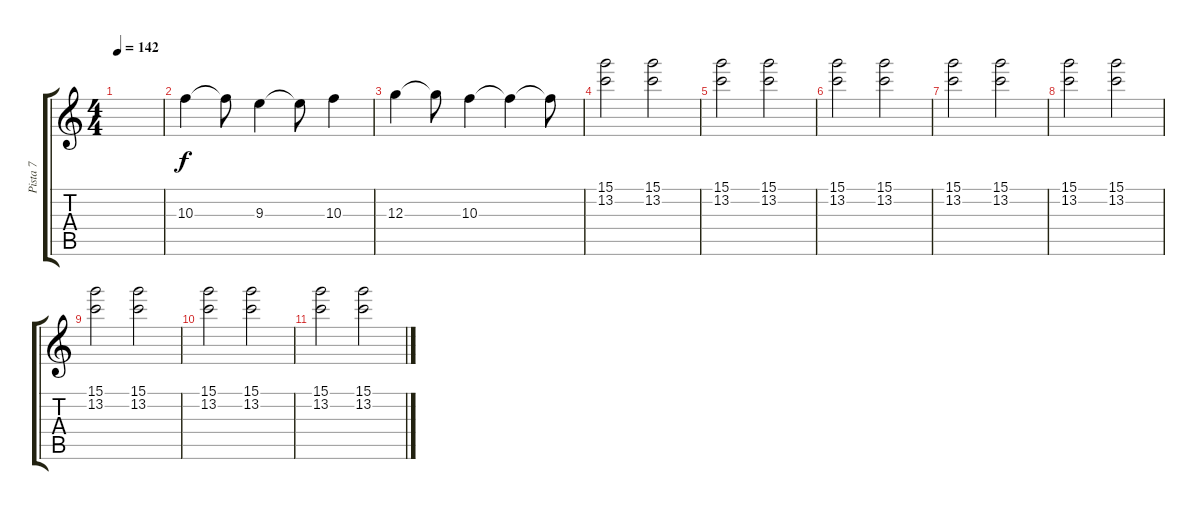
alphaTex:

\track ("Pista 7" "Pista 7") {instrument overdrivenguitar}
\staff {score tabs}
\tuning (E4 B3 G3 D3 A2 E2) {hide}
\ts (4 4)
\tempo 142
\clef g2
\ks c
|
10.3.4{volume 13} 10.3{t}.8 9.3.4 9.3{t}.8 10.3.4 |
12.3.4 12.3{t}.8 10.3.4 10.3{t}.4 10.3{t}.8 |
(15.1 13.2).2{volume 9} (15.1 13.2).2 |
(15.1 13.2).2 (15.1 13.2).2 |
(15.1 13.2).2 (15.1 13.2).2 |
(15.1 13.2).2 (15.1 13.2).2 |
(15.1 13.2).2 (15.1 13.2).2 |
(15.1 13.2).2 (15.1 13.2).2 |
(15.1 13.2).2 (15.1 13.2).2 |
(15.1 13.2).2 (15.1 13.2).2
